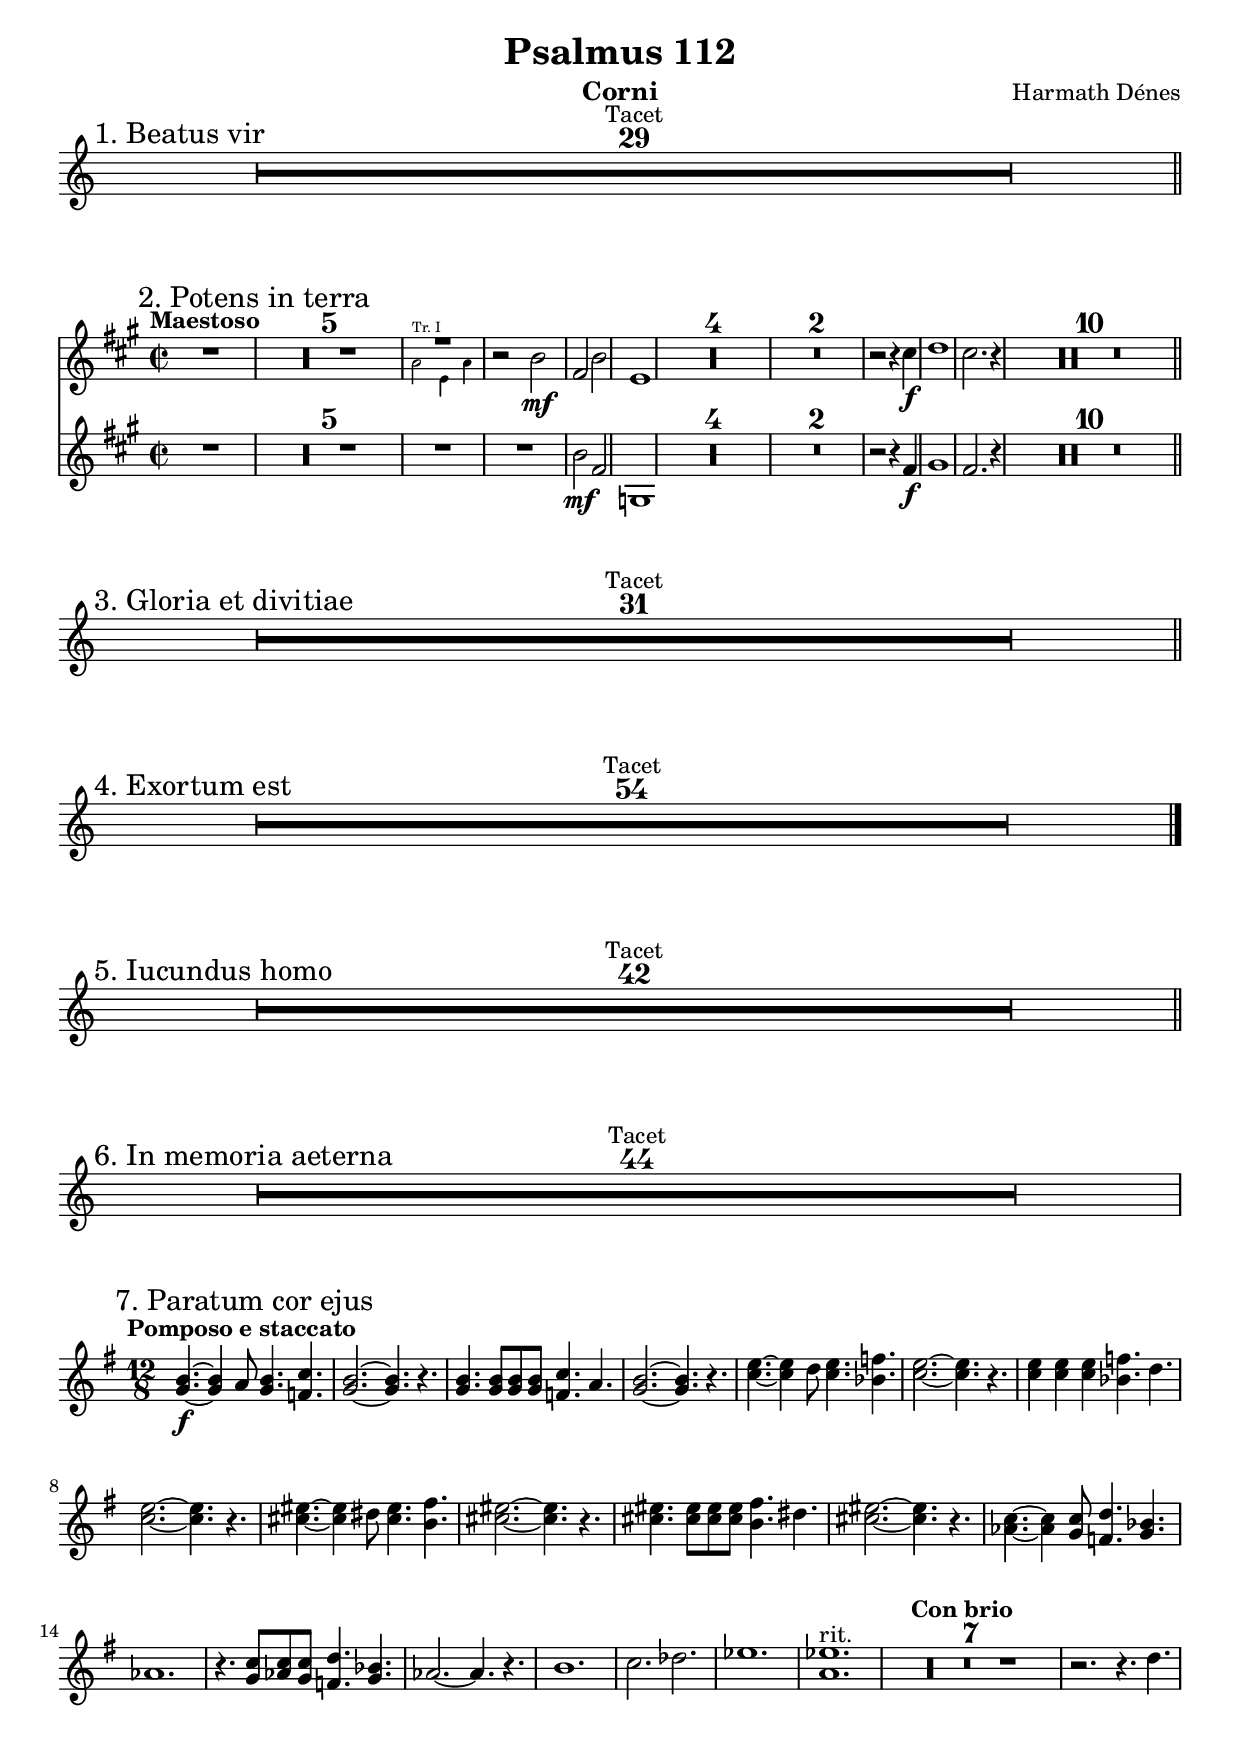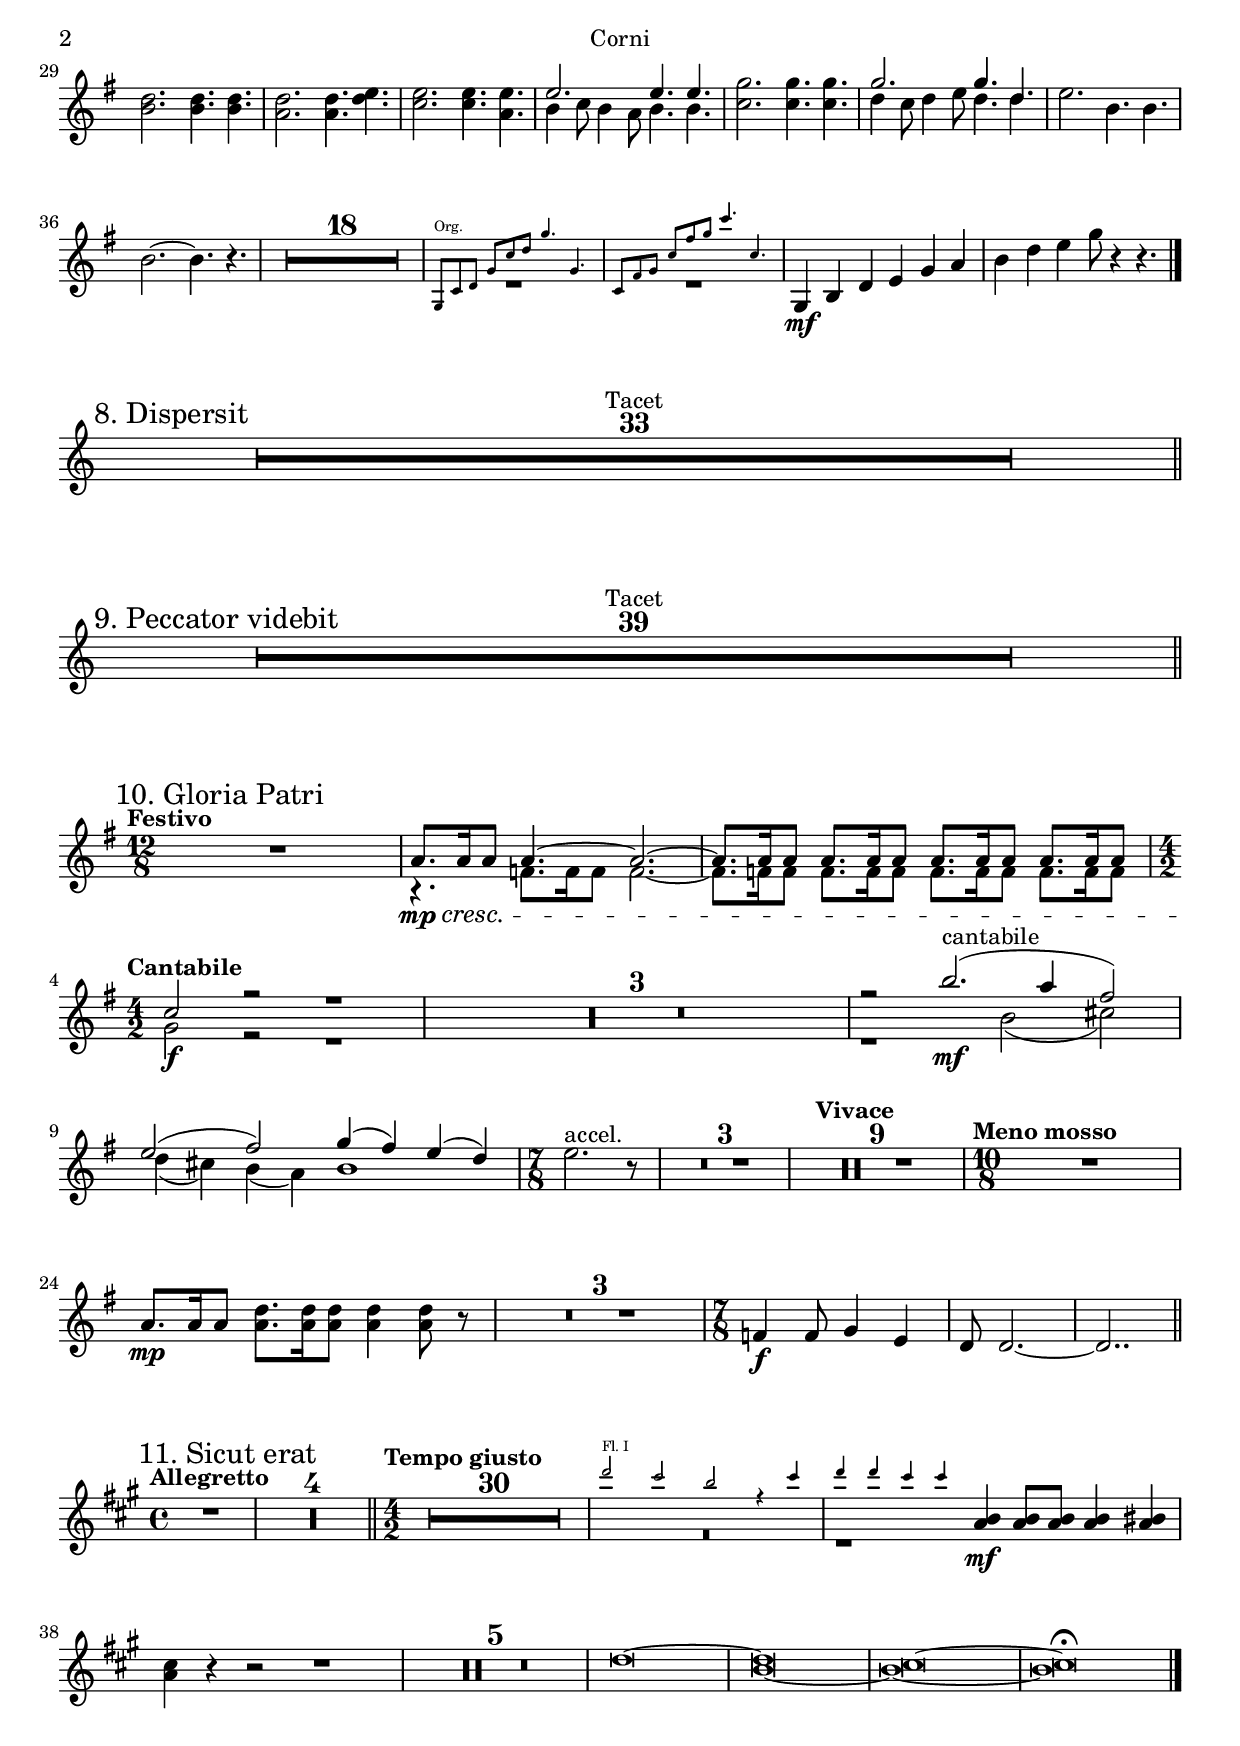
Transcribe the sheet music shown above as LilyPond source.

\include "Common.ily"

\header {
	instrument = "Corni"
}

\score {
	\new Staff <<
		\AHeader
		\ATacet
	>>	
}

\score {<<
	\new Staff <<
		\removeWithTag #'score \BGlobal
		\BCornoI
	>>
	\new Staff <<
		\BCornoII
	>>	
>>}
\score {
	\new Staff <<
		\CHeader
		\CTacet
	>>	
}
\score {
	\new Staff <<
		\DHeader
		\DTacet
	>>	
}
\score {
	\new Staff <<
		\EHeader
		\ETacet
	>>	
}
\score {
	\new Staff <<
		\FHeader
		\FTacet
	>>	
}
\score {
	\new Staff <<
		\removeWithTag #'score \GGlobal
		\new Voice \GCornoI
		\new Voice \GCornoII
	>>	
}
\score {<<
	\new Staff <<
		\HHeader
		\HTacet
	>>
>>}
\score {
	\new Staff <<
		\IHeader
		\ITacet
	>>	
}
\score {
	\new Staff <<
		\removeWithTag #'score \JGlobal
		\new Voice \JCornoI
		\new Voice \JCornoII
	>>	
}
\score {
	\new Staff <<
		\removeWithTag #'score \KGlobal
		\KCorni
	>>	
}